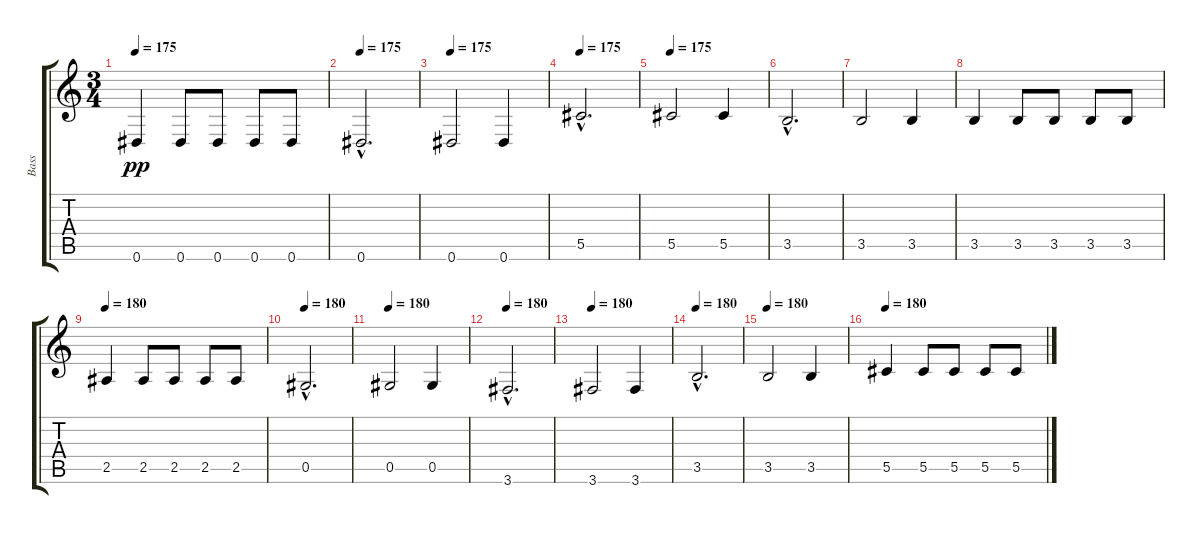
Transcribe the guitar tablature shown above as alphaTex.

\track ("Bass" "Bass") {instrument slapbass1}
\staff {score tabs}
\tuning (Eb4 Bb3 Gb3 Db3 Ab2 Eb2) {hide}
\ts (3 4)
\tempo 175
\clef g2
\ks c
0.6.4{dy pp} 0.6.8 0.6.8 0.6.8 0.6.8 |
\tempo 175
0.6{hac}.2{d instrument slapbass1} |
\tempo 175
0.6.2 0.6.4 |
\tempo 175
5.5{hac}.2{d} |
\tempo 175
5.5.2 5.5.4 |
3.5{hac}.2{d instrument slapbass1} |
3.5.2 3.5.4 |
3.5.4 3.5.8 3.5.8 3.5.8 3.5.8 |
\tempo 180
2.5.4 2.5.8 2.5.8 2.5.8 2.5.8 |
\tempo 180
0.5{hac}.2{d instrument slapbass1} |
\tempo 180
0.5.2 0.5.4 |
\tempo 180
3.6{hac}.2{d} |
\tempo 180
3.6.2 3.6.4 |
\tempo 180
3.5{hac}.2{d instrument slapbass1} |
\tempo 180
3.5.2 3.5.4 |
\tempo 180
5.5.4 5.5.8 5.5.8 5.5.8 5.5.8
